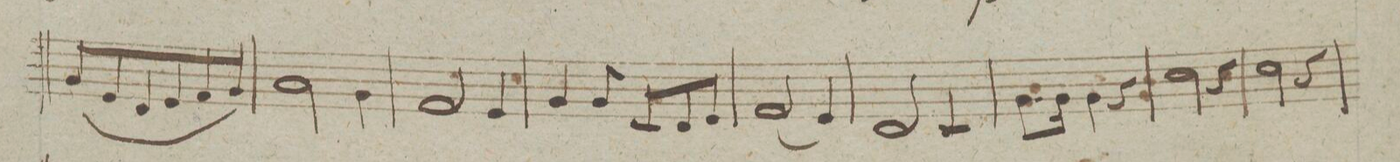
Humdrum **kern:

**kern	**dynam
*I"Viola	*
*clefC3	*
*k[f#]	*
*M3/4	*
(8A/L	.
8F#/	.
8E/	.
8F#/	.
8G/	.
8A/J)	.
=42	=42
2B\	.
4A\	.
=43	=43
2G/	.
4F#/	.
=44	=44
4A/	.
8A/	.
8D/L	.
8E/	.
8F#/J	.
=45	=45
(2G/	.
4F#/)	.
=46	=46
2E/	.
4D/	.
=47	=47
8.A\L	.
16A\Jk	.
4A\	.
4r	.
=48	=48
2d\	.
4r	.
=49	=49
2d\	.
4r	.
=50	=50
*-	*-
